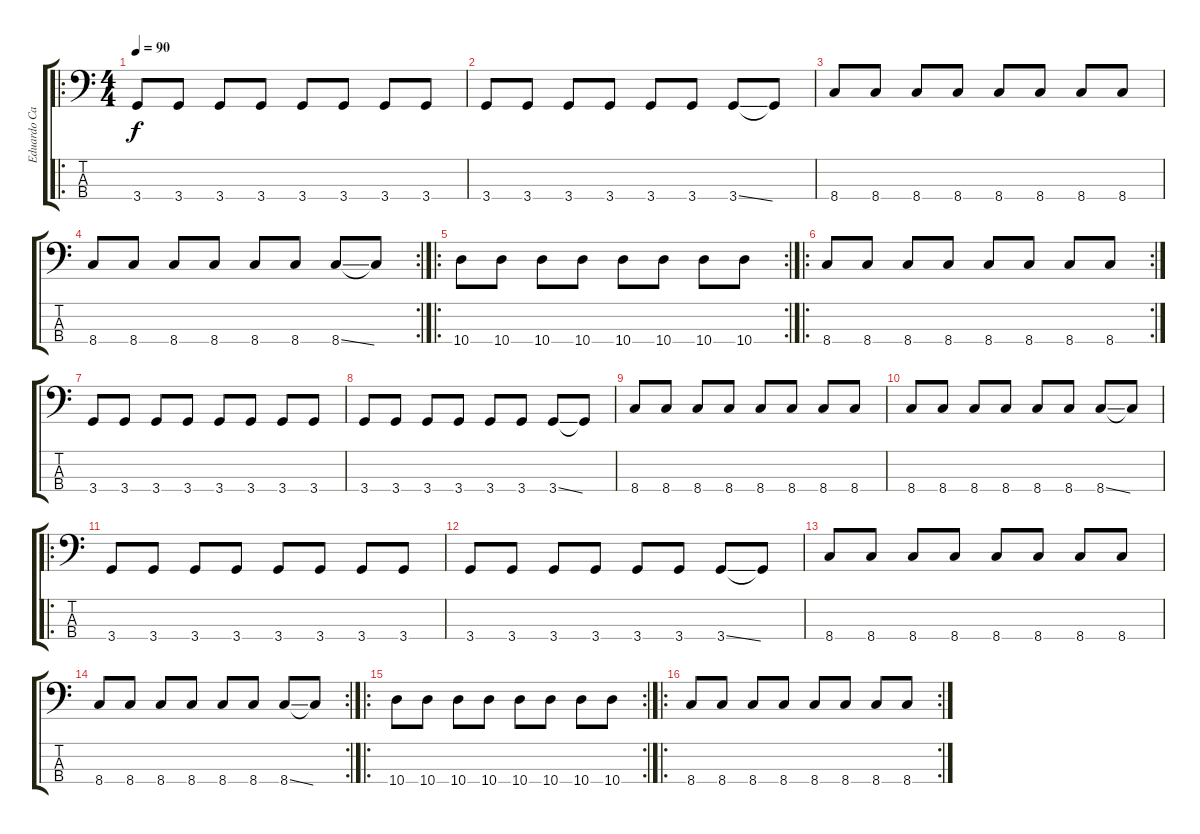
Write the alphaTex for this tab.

\track ("Eduardo Caces (bajo)" "Eduardo Ca") {instrument electricbasspick}
\staff {score tabs}
\tuning (G2 D2 A1 E1) {hide}
\ro
\ts (4 4)
\tempo 90
\clef f4
\ks c
3.4.8{dy f} 3.4.8 3.4.8 3.4.8 3.4.8 3.4.8 3.4.8 3.4.8 |
3.4.8 3.4.8 3.4.8 3.4.8 3.4.8 3.4.8 3.4{ss}.8 3.4{t}.8 |
8.4.8 8.4.8 8.4.8 8.4.8 8.4.8 8.4.8 8.4.8 8.4.8 |
\rc 2
8.4.8 8.4.8 8.4.8 8.4.8 8.4.8 8.4.8 8.4{ss}.8 8.4{t}.8 |
\ro
\rc 2
10.4.8 10.4.8 10.4.8 10.4.8 10.4.8 10.4.8 10.4.8 10.4.8 |
\ro
\rc 2
8.4.8 8.4.8 8.4.8 8.4.8 8.4.8 8.4.8 8.4.8 8.4.8 |
3.4.8 3.4.8 3.4.8 3.4.8 3.4.8 3.4.8 3.4.8 3.4.8 |
3.4.8 3.4.8 3.4.8 3.4.8 3.4.8 3.4.8 3.4{ss}.8 3.4{t}.8 |
8.4.8 8.4.8 8.4.8 8.4.8 8.4.8 8.4.8 8.4.8 8.4.8 |
8.4.8 8.4.8 8.4.8 8.4.8 8.4.8 8.4.8 8.4{ss}.8 8.4{t}.8 |
\ro
3.4.8 3.4.8 3.4.8 3.4.8 3.4.8 3.4.8 3.4.8 3.4.8 |
3.4.8 3.4.8 3.4.8 3.4.8 3.4.8 3.4.8 3.4{ss}.8 3.4{t}.8 |
8.4.8 8.4.8 8.4.8 8.4.8 8.4.8 8.4.8 8.4.8 8.4.8 |
\rc 2
8.4.8 8.4.8 8.4.8 8.4.8 8.4.8 8.4.8 8.4{ss}.8 8.4{t}.8 |
\ro
\rc 2
10.4.8 10.4.8 10.4.8 10.4.8 10.4.8 10.4.8 10.4.8 10.4.8 |
\ro
\rc 2
8.4.8 8.4.8 8.4.8 8.4.8 8.4.8 8.4.8 8.4.8 8.4.8
